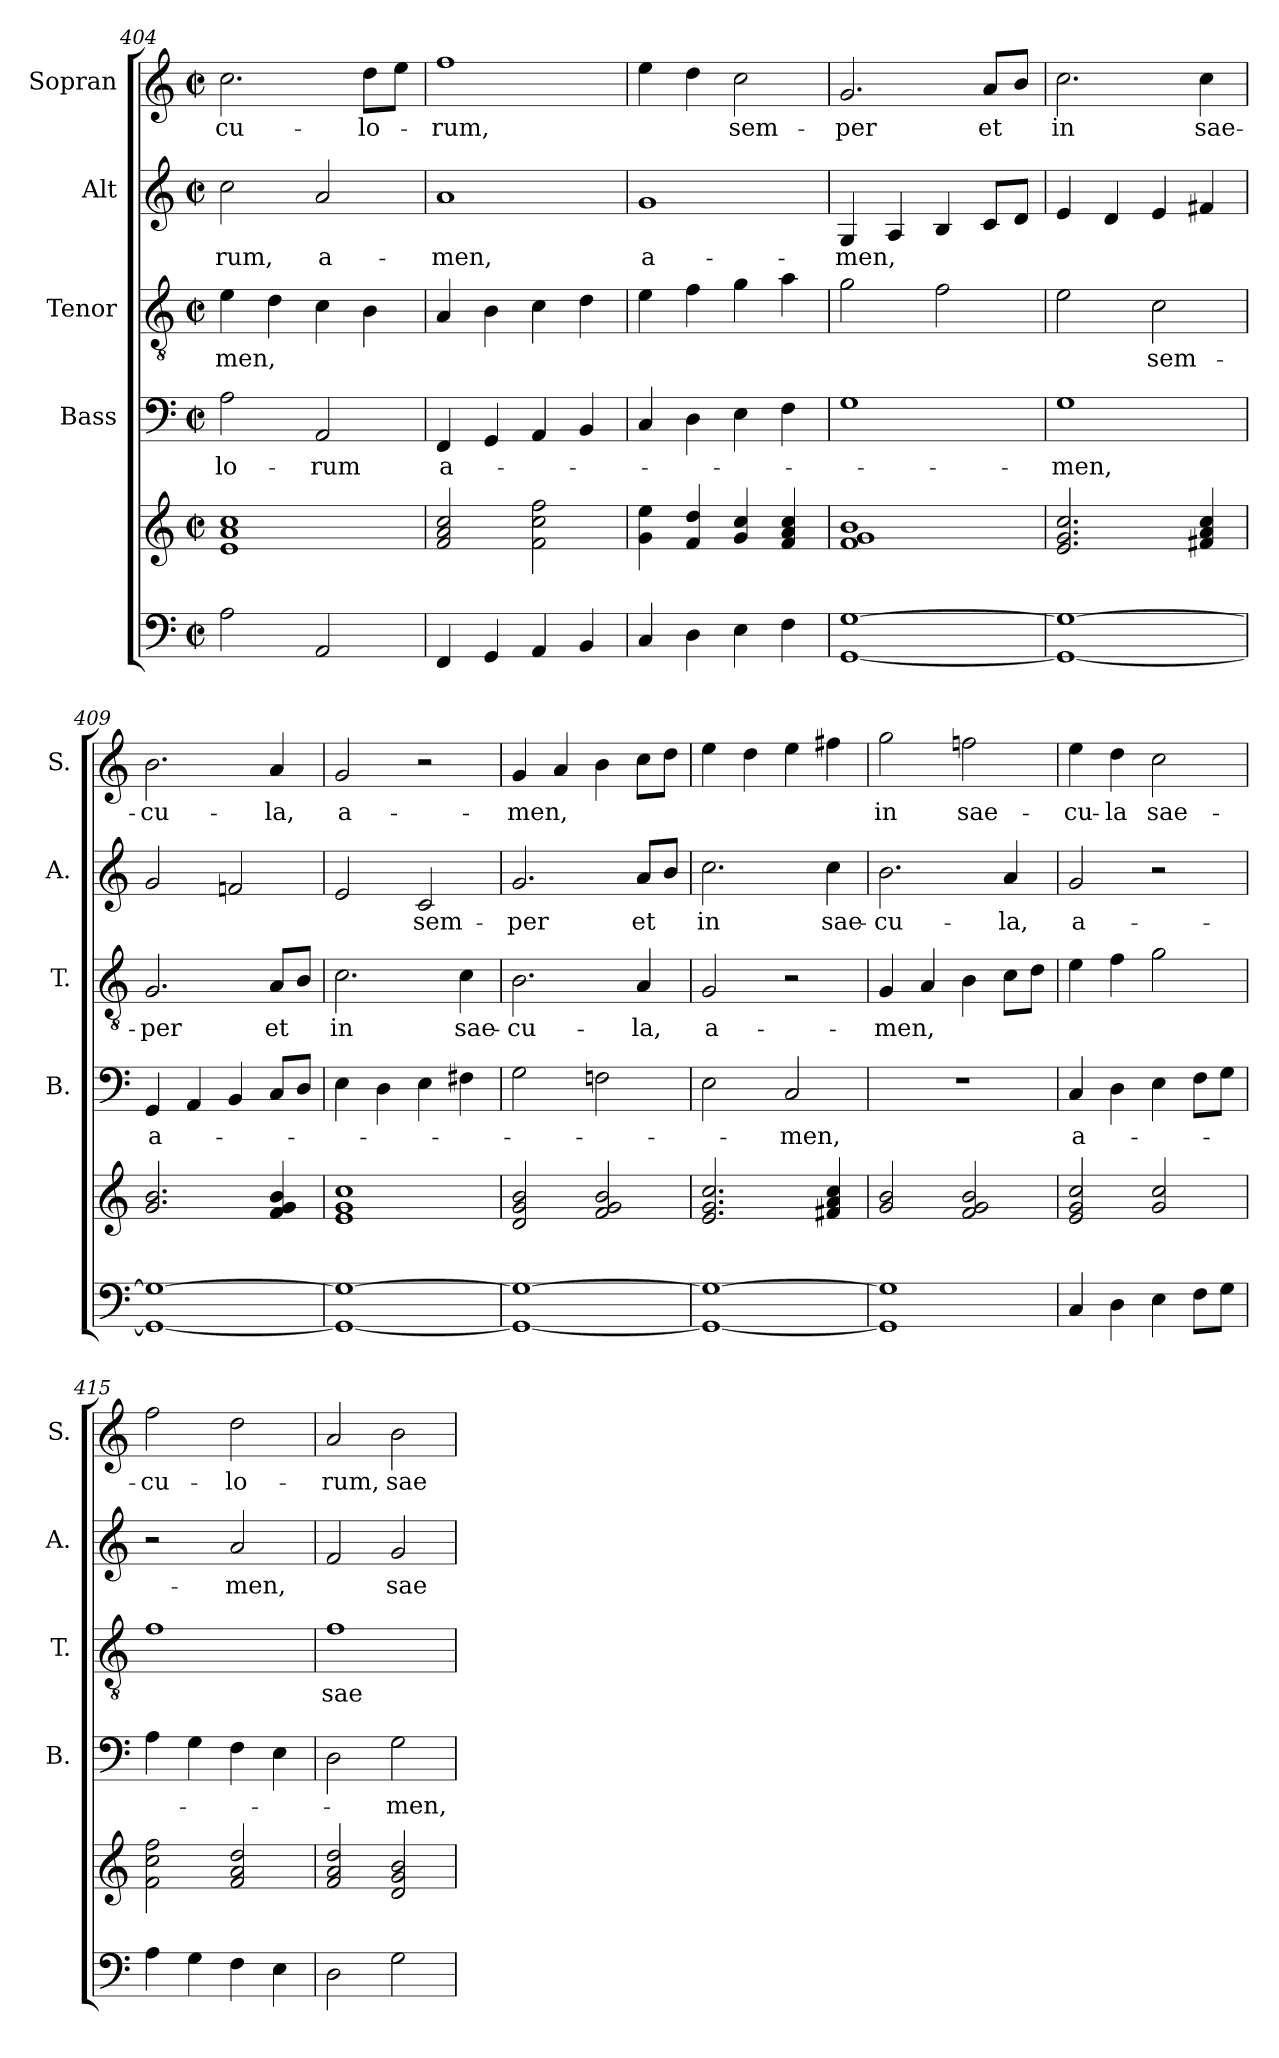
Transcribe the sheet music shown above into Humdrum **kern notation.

**kern	**kern	**kern	**text	**kern	**text	**kern	**text	**kern	**text
*part5	*part5	*part4	*part4	*part3	*part3	*part2	*part2	*part1	*part1
*staff6	*staff5	*staff4	*staff4	*staff3	*staff3	*staff2	*staff2	*staff1	*staff1
*	*	*I"Bass	*	*I"Tenor	*	*I"Alt	*	*I"Sopran	*
*	*	*I'B.	*	*I'T.	*	*I'A.	*	*I'S.	*
*clefF4	*clefG2	*clefF4	*	*clefGv2	*	*clefG2	*	*clefG2	*
*k[]	*k[]	*k[]	*	*k[]	*	*k[]	*	*k[]	*
*C:	*C:	*C:	*	*C:	*	*C:	*	*C:	*
*M2/2	*M2/2	*M2/2	*	*M2/2	*	*M2/2	*	*M2/2	*
*met(c|)	*met(c|)	*met(c|)	*	*met(c|)	*	*met(c|)	*	*met(c|)	*
=404	=404	=404	=404	=404	=404	=404	=404	=404	=404
!	!	!	!LO:LY:b	!	!LO:LY:b	!	!LO:LY:b	!	!LO:LY:b
2A\	1e 1a 1cc	2A\	-lo-	4e\	-men,	2cc\	-rum,	2.cc\	-cu-
.	.	.	.	4d\	.	.	.	.	.
!	!	!	!LO:LY:b	!	!	!	!LO:LY:b	!	!
2AA/	.	2AA/	-rum	4c\	.	2a/	a-	.	.
!	!	!	!	!	!	!	!	!	!LO:LY:b
.	.	.	.	4B\	.	.	.	8dd\L	-lo-
.	.	.	.	.	.	.	.	8ee\J	.
=405	=405	=405	=405	=405	=405	=405	=405	=405	=405
!	!	!	!LO:LY:b	!	!	!	!LO:LY:b	!	!LO:LY:b
4FF/	2f/ 2a/ 2cc/	4FF/	a-	4A/	.	1a	-men,	1ff	-rum,
4GG/	.	4GG/	.	4B\	.	.	.	.	.
4AA/	2f\ 2cc\ 2ff\	4AA/	.	4c\	.	.	.	.	.
4BB/	.	4BB/	.	4d\	.	.	.	.	.
=406	=406	=406	=406	=406	=406	=406	=406	=406	=406
!	!	!	!	!	!	!	!LO:LY:b	!	!
4C/	4g\ 4ee\	4C/	.	4e\	.	1g	a-	4ee\	.
4D\	4f/ 4dd/	4D\	.	4f\	.	.	.	4dd\	.
!	!	!	!	!	!	!	!	!	!LO:LY:b
4E\	4g/ 4cc/	4E\	.	4g\	.	.	.	2cc\	sem-
4F\	4f/ 4a/ 4cc/	4F\	.	4a\	.	.	.	.	.
=407	=407	=407	=407	=407	=407	=407	=407	=407	=407
!	!	!	!	!	!	!	!LO:LY:b	!	!LO:LY:b
[1GG [1G	1f 1g 1b	1G	.	2g\	.	4G/	-men,	2.g/	-per
.	.	.	.	.	.	4A/	.	.	.
.	.	.	.	2f\	.	4B/	.	.	.
!	!	!	!	!	!	!	!	!	!LO:LY:b
.	.	.	.	.	.	8c/L	.	8a/L	et
.	.	.	.	.	.	8d/J	.	8b/J	.
=408	=408	=408	=408	=408	=408	=408	=408	=408	=408
!	!	!	!LO:LY:b	!	!	!	!	!	!LO:LY:b
1GG_ 1G_	2.e/ 2.g/ 2.cc/	1G	-men,	2e\	.	4e/	.	2.cc\	in
.	.	.	.	.	.	4d/	.	.	.
!	!	!	!	!	!LO:LY:b	!	!	!	!
.	.	.	.	2c\	sem-	4e/	.	.	.
!	!	!	!	!	!	!	!	!	!LO:LY:b
.	4f#X/ 4a/ 4cc/	.	.	.	.	4f#X/	.	4cc\	sae-
!!LO:PB:g=z
=409	=409	=409	=409	=409	=409	=409	=409	=409	=409
!	!	!	!LO:LY:b	!	!LO:LY:b	!	!	!	!LO:LY:b
1GG_ 1G_	2.g/ 2.b/	4GG/	a-	2.G/	-per	2g/	.	2.b\	-cu-
.	.	4AA/	.	.	.	.	.	.	.
.	.	4BB/	.	.	.	2fn/	.	.	.
!	!	!	!	!	!LO:LY:b	!	!	!	!LO:LY:b
.	4f/ 4g/ 4b/	8C/L	.	8A/L	et	.	.	4a/	-la,
.	.	8D/J	.	8B/J	.	.	.	.	.
=410	=410	=410	=410	=410	=410	=410	=410	=410	=410
!	!	!	!	!	!LO:LY:b	!	!	!	!LO:LY:b
1GG_ 1G_	1e 1g 1cc	4E\	.	2.c\	in	2e/	.	2g/	a-
.	.	4D\	.	.	.	.	.	.	.
!	!	!	!	!	!	!	!LO:LY:b	!	!
.	.	4E\	.	.	.	2c/	sem-	2r	.
!	!	!	!	!	!LO:LY:b	!	!	!	!
.	.	4F#X\	.	4c\	sae-	.	.	.	.
=411	=411	=411	=411	=411	=411	=411	=411	=411	=411
!	!	!	!	!	!LO:LY:b	!	!LO:LY:b	!	!LO:LY:b
1GG_ 1G_	2d/ 2g/ 2b/	2G\	.	2.B\	-cu-	2.g/	-per	4g/	-men,
.	.	.	.	.	.	.	.	4a/	.
.	2f/ 2g/ 2b/	2Fn\	.	.	.	.	.	4b\	.
!	!	!	!	!	!LO:LY:b	!	!LO:LY:b	!	!
.	.	.	.	4A/	-la,	8a/L	et	8cc\L	.
.	.	.	.	.	.	8b/J	.	8dd\J	.
=412	=412	=412	=412	=412	=412	=412	=412	=412	=412
!	!	!	!	!	!LO:LY:b	!	!LO:LY:b	!	!
1GG_ 1G_	2.e/ 2.g/ 2.cc/	2E\	.	2G/	a-	2.cc\	in	4ee\	.
.	.	.	.	.	.	.	.	4dd\	.
!	!	!	!LO:LY:b	!	!	!	!	!	!
.	.	2C/	-men,	2r	.	.	.	4ee\	.
!	!	!	!	!	!	!	!LO:LY:b	!	!
.	4f#X/ 4a/ 4cc/	.	.	.	.	4cc\	sae-	4ff#X\	.
=413	=413	=413	=413	=413	=413	=413	=413	=413	=413
!	!	!	!	!	!LO:LY:b	!	!LO:LY:b	!	!LO:LY:b
1GG] 1G]	2g/ 2b/	1r	.	4G/	-men,	2.b\	-cu-	2gg\	in
.	.	.	.	4A/	.	.	.	.	.
!	!	!	!	!	!	!	!	!	!LO:LY:b
.	2f/ 2g/ 2b/	.	.	4B\	.	.	.	2ffn\	sae-
!	!	!	!	!	!	!	!LO:LY:b	!	!
.	.	.	.	8c\L	.	4a/	-la,	.	.
.	.	.	.	8d\J	.	.	.	.	.
=414	=414	=414	=414	=414	=414	=414	=414	=414	=414
!	!	!	!LO:LY:b	!	!	!	!LO:LY:b	!	!LO:LY:b
4C/	2e/ 2g/ 2cc/	4C/	a-	4e\	.	2g/	a-	4ee\	-cu-
!	!	!	!	!	!	!	!	!	!LO:LY:b
4D\	.	4D\	.	4f\	.	.	.	4dd\	-la
!	!	!	!	!	!	!	!	!	!LO:LY:b
4E\	2g/ 2cc/	4E\	.	2g\	.	2r	.	2cc\	sae-
8F\L	.	8F\L	.	.	.	.	.	.	.
8G\J	.	8G\J	.	.	.	.	.	.	.
=415	=415	=415	=415	=415	=415	=415	=415	=415	=415
!	!	!	!	!	!	!	!	!	!LO:LY:b
4A\	2f\ 2cc\ 2ff\	4A\	.	1f	.	2r	.	2ff\	-cu-
4G\	.	4G\	.	.	.	.	.	.	.
!	!	!	!	!	!	!	!LO:LY:b	!	!LO:LY:b
4F\	2f/ 2a/ 2dd/	4F\	.	.	.	2a/	-men,	2dd\	-lo-
4E\	.	4E\	.	.	.	.	.	.	.
!!LO:LB:g=z
=416	=416	=416	=416	=416	=416	=416	=416	=416	=416
!	!	!	!	!	!LO:LY:b	!	!	!	!LO:LY:b
2D\	2f/ 2a/ 2dd/	2D\	.	1f	sae-	2f/	.	2a/	-rum,
!	!	!	!LO:LY:b	!	!	!	!LO:LY:b	!	!LO:LY:b
2G\	2d/ 2g/ 2b/	2G\	-men,	.	.	2g/	sae-	2b\	sae-
=	=	=	=	=	=	=	=	=	=
*-	*-	*-	*-	*-	*-	*-	*-	*-	*-
